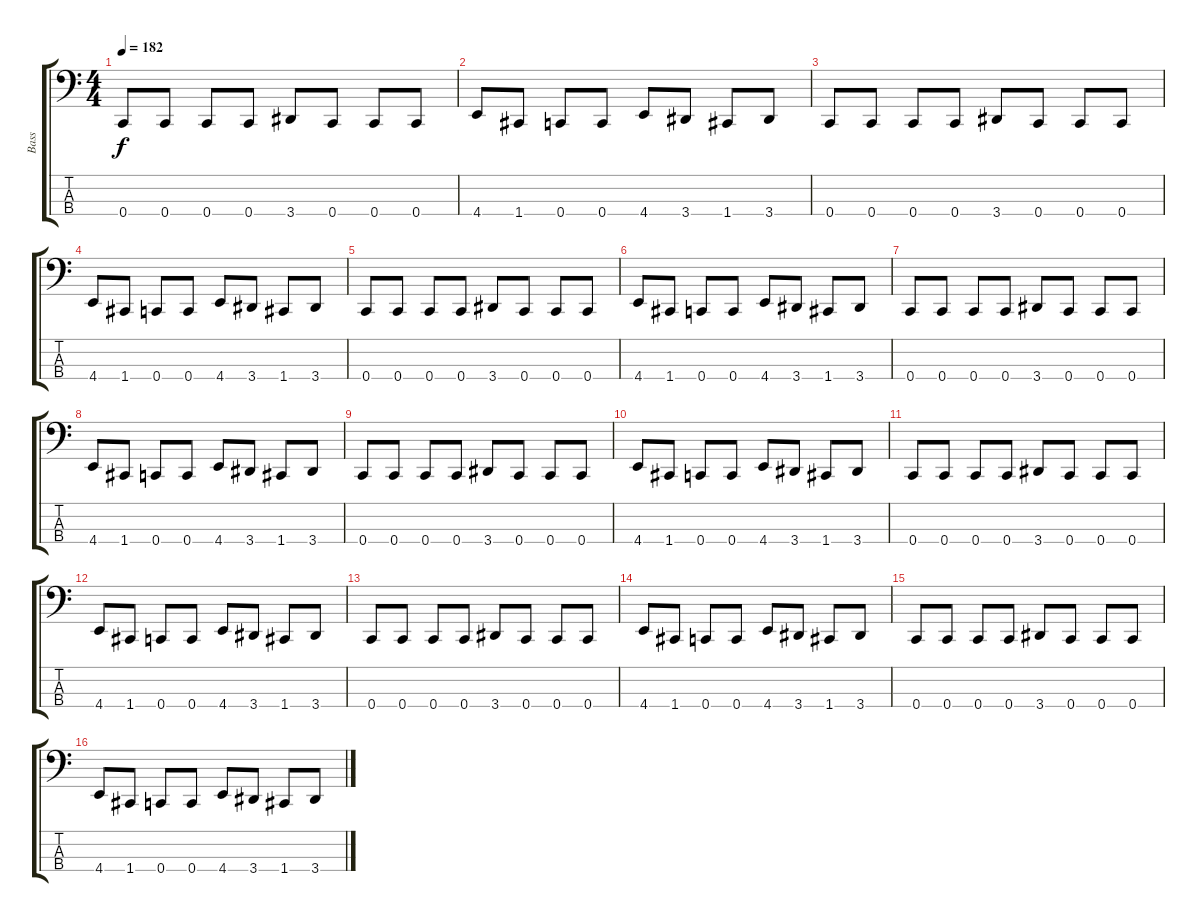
\track ("Bass" "Bass") {instrument electricbasspick}
\staff {score tabs}
\tuning (Eb2 Bb1 F1 C1) {hide}
\ts (4 4)
\tempo 182
\clef f4
\ks c
0.4.8{dy f} 0.4.8 0.4.8 0.4.8 3.4.8 0.4.8 0.4.8 0.4.8 |
4.4.8 1.4.8 0.4.8 0.4.8 4.4.8 3.4.8 1.4.8 3.4.8 |
0.4.8 0.4.8 0.4.8 0.4.8 3.4.8 0.4.8 0.4.8 0.4.8 |
4.4.8 1.4.8 0.4.8 0.4.8 4.4.8 3.4.8 1.4.8 3.4.8 |
0.4.8 0.4.8 0.4.8 0.4.8 3.4.8 0.4.8 0.4.8 0.4.8 |
4.4.8 1.4.8 0.4.8 0.4.8 4.4.8 3.4.8 1.4.8 3.4.8 |
0.4.8 0.4.8 0.4.8 0.4.8 3.4.8 0.4.8 0.4.8 0.4.8 |
4.4.8 1.4.8 0.4.8 0.4.8 4.4.8 3.4.8 1.4.8 3.4.8 |
0.4.8 0.4.8 0.4.8 0.4.8 3.4.8 0.4.8 0.4.8 0.4.8 |
4.4.8 1.4.8 0.4.8 0.4.8 4.4.8 3.4.8 1.4.8 3.4.8 |
0.4.8 0.4.8 0.4.8 0.4.8 3.4.8 0.4.8 0.4.8 0.4.8 |
4.4.8 1.4.8 0.4.8 0.4.8 4.4.8 3.4.8 1.4.8 3.4.8 |
0.4.8 0.4.8 0.4.8 0.4.8 3.4.8 0.4.8 0.4.8 0.4.8 |
4.4.8 1.4.8 0.4.8 0.4.8 4.4.8 3.4.8 1.4.8 3.4.8 |
0.4.8 0.4.8 0.4.8 0.4.8 3.4.8 0.4.8 0.4.8 0.4.8 |
4.4.8 1.4.8 0.4.8 0.4.8 4.4.8 3.4.8 1.4.8 3.4.8
